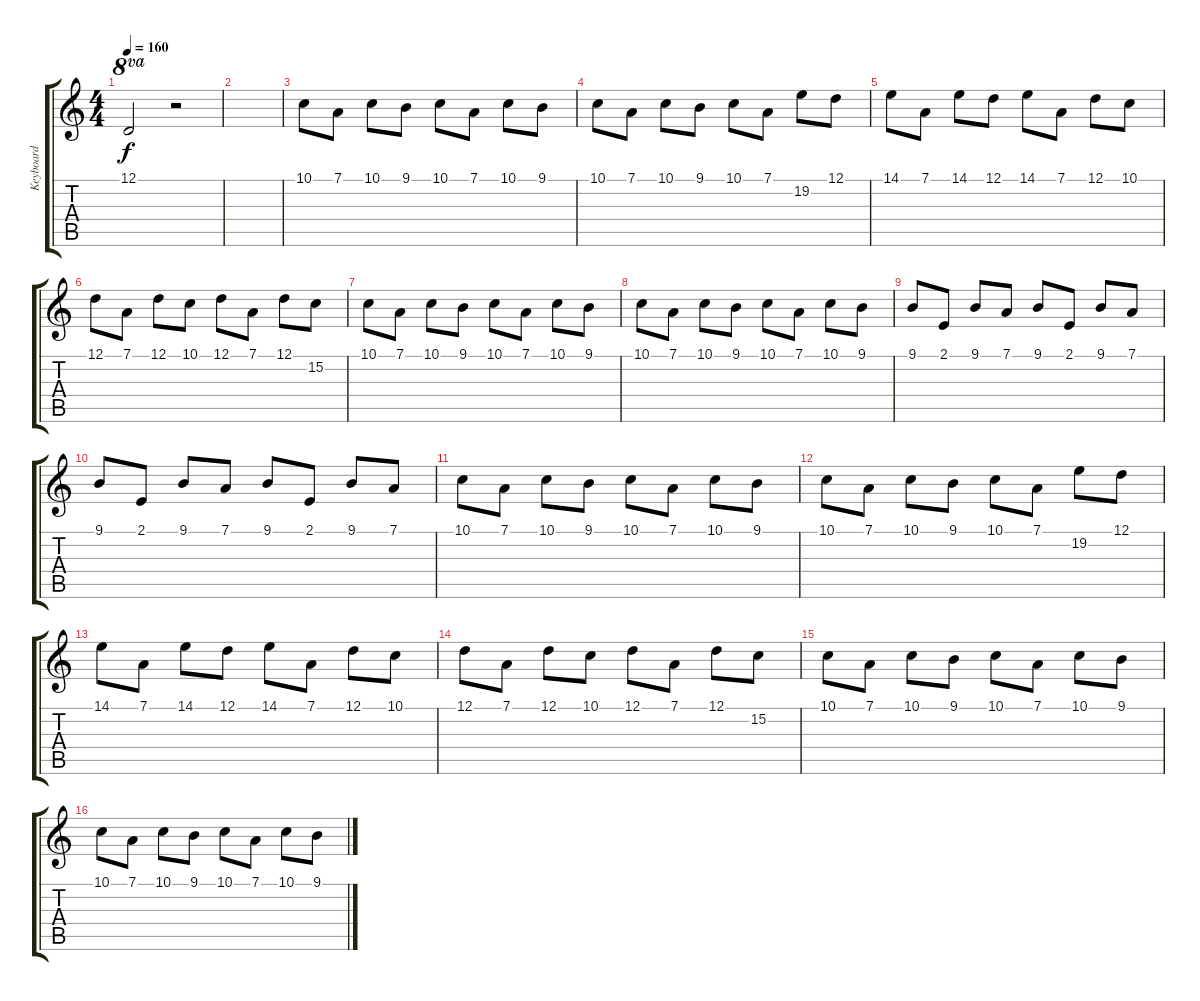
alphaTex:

\track ("Keyboard" "Keyboard") {instrument stringensemble1}
\staff {score tabs}
\tuning (D4 A3 F3 C3 G2 D2) {hide}
\ts (4 4)
\tempo 160
\clef g2
\ks c
12.1{t}.2{ot 8va dy f} r.2 |
|
10.1.8 7.1.8 10.1.8 9.1.8 10.1.8 7.1.8 10.1.8 9.1.8 |
10.1.8 7.1.8 10.1.8 9.1.8 10.1.8 7.1.8 19.2.8 12.1.8 |
14.1.8 7.1.8 14.1.8 12.1.8 14.1.8 7.1.8 12.1.8 10.1.8 |
12.1.8 7.1.8 12.1.8 10.1.8 12.1.8 7.1.8 12.1.8 15.2.8 |
10.1.8 7.1.8 10.1.8 9.1.8 10.1.8 7.1.8 10.1.8 9.1.8 |
10.1.8 7.1.8 10.1.8 9.1.8 10.1.8 7.1.8 10.1.8 9.1.8 |
9.1.8 2.1.8 9.1.8 7.1.8 9.1.8 2.1.8 9.1.8 7.1.8 |
9.1.8 2.1.8 9.1.8 7.1.8 9.1.8 2.1.8 9.1.8 7.1.8 |
10.1.8 7.1.8 10.1.8 9.1.8 10.1.8 7.1.8 10.1.8 9.1.8 |
10.1.8 7.1.8 10.1.8 9.1.8 10.1.8 7.1.8 19.2.8 12.1.8 |
14.1.8 7.1.8 14.1.8 12.1.8 14.1.8 7.1.8 12.1.8 10.1.8 |
12.1.8 7.1.8 12.1.8 10.1.8 12.1.8 7.1.8 12.1.8 15.2.8 |
10.1.8 7.1.8 10.1.8 9.1.8 10.1.8 7.1.8 10.1.8 9.1.8 |
10.1.8 7.1.8 10.1.8 9.1.8 10.1.8 7.1.8 10.1.8 9.1.8
